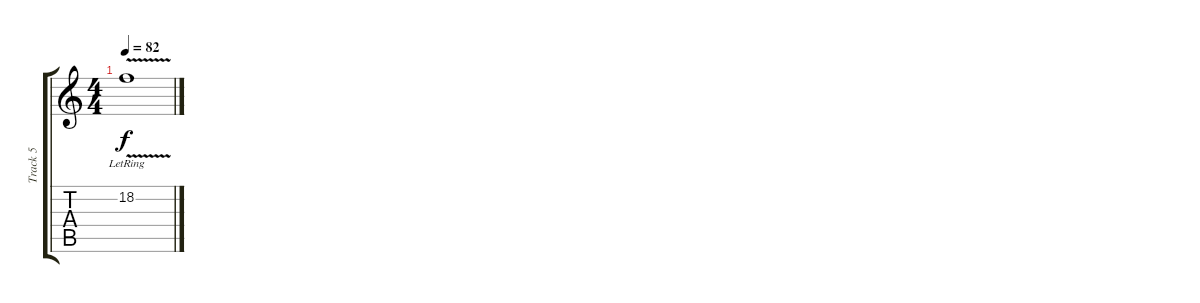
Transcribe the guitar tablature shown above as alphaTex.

\track ("Track 5" "Track 5") {instrument brightacousticpiano}
\staff {score tabs}
\tuning (E4 B3 G3 D3 A2 E2) {hide}
\ts (4 4)
\tempo 82
\clef g2
\ks c
18.2{v lr}.1{dy f volume 10 instrument distortionguitar}
